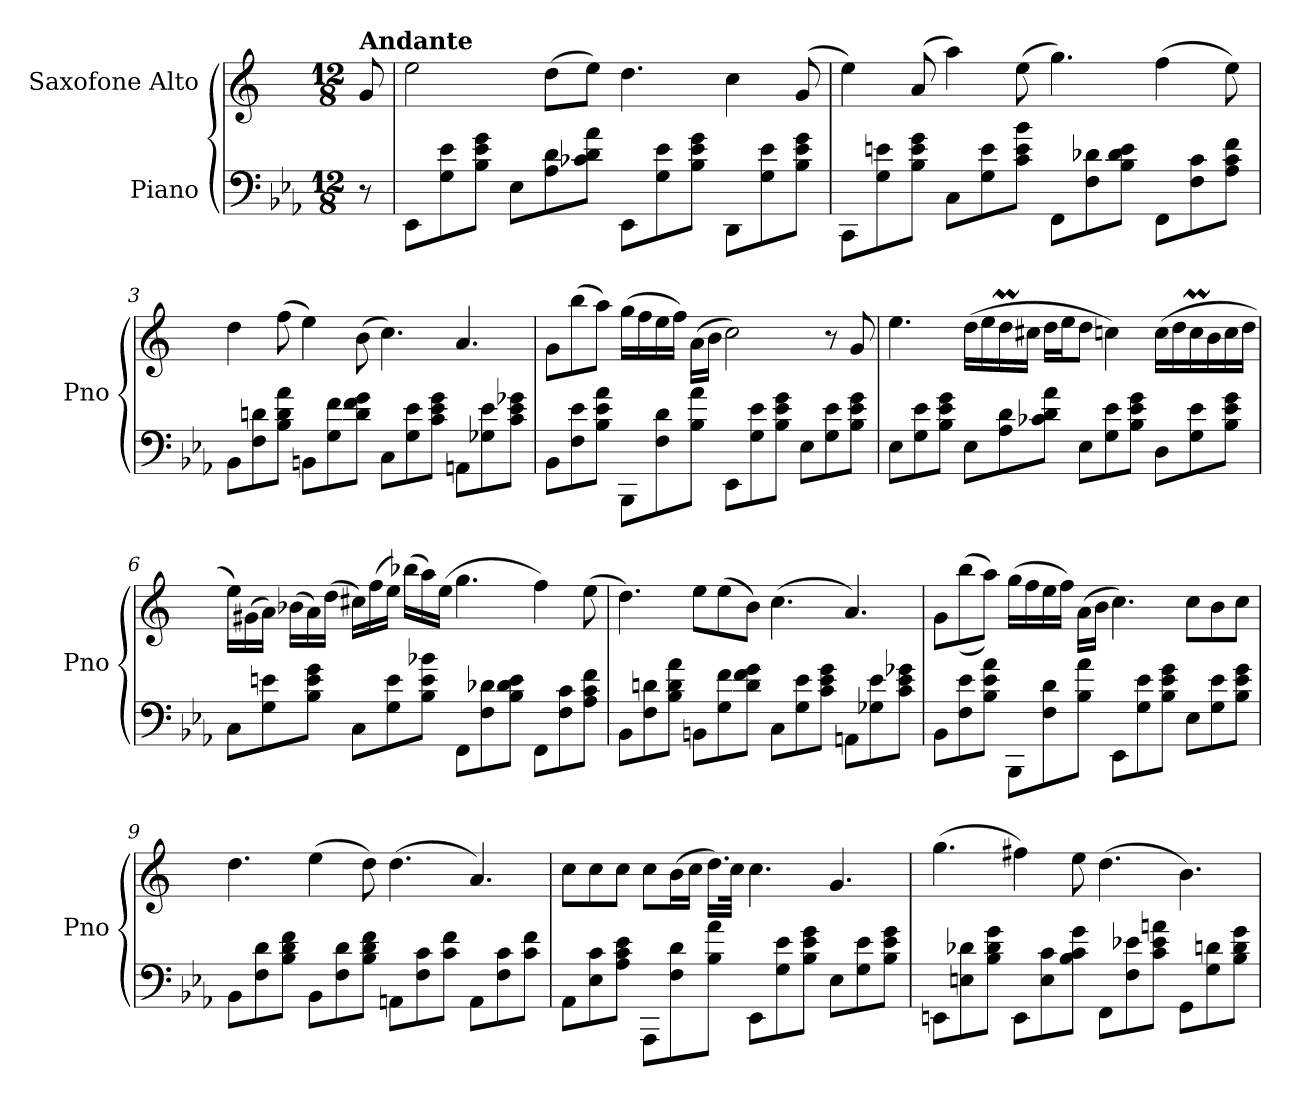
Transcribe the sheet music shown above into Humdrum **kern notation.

**kern	**kern	**dynam
*part2	*part1	*part1
*staff2	*staff1	*staff1
*I"Piano	*I"Saxofone Alto	*
*I'Pno	*	*
*clefF4	*clefG2	*
*	*ITrd5c9	*
*k[b-e-a-]	*k[b-e-a-]	*
*M12/8	*M12/8	*
*MM66	*MM66	*
=	=	=
!	!LO:TX:a:B:t=Andante	!
8r	8B-/	.
=1	=1	=1
8EE-\L	2g\	.
8G\ 8e-\	.	.
8B-\ 8e-\ 8g\J	.	.
8E-\L	.	.
8A-\ 8d\	(8f\L	.
8c-X\ 8d\ 8a-\J	8g\J)	.
8EE-\L	4.f\	.
8G\ 8e-\	.	.
8B-\ 8e-\ 8g\J	.	.
8DD\L	4e-\	.
8G\ 8e-\	.	.
8B-\ 8e-\ 8g\J	(8B-/	.
=2	=2	=2
8CC\L	4g\)	.
8G\ 8en\	.	.
8B-\ 8e\ 8g\J	(8c/	.
8C\L	4cc\)	.
8G\ 8e\	.	.
8c\ 8e\ 8b-\J	(8g\	.
8FF\L	4.b-\)	.
8F\ 8d-X\	.	.
8B-\ 8d-\ 8e\J	.	.
8FF\L	(4a-\	.
8F\ 8c\	.	.
8A-\ 8c\ 8f\J	8g\)	.
!!LO:LB:g=z
=3	=3	=3
8BB-\L	4f\	.
8F\ 8dn\	.	.
8B-\ 8d\ 8a-\J	(8a-\	.
8BBn\L	4g\)	.
8G\ 8f\	.	.
8d\ 8f\ 8g\J	(8d\	.
8C\L	4.e-\)	.
8G\ 8e-\	.	.
8c\ 8e-\ 8g\J	.	.
8AAn\L	4.c/	.
8G-X\ 8e-\	.	.
8c\ 8e-\ 8g-X\J	.	.
=4	=4	=4
8BB-\L	8B-\L	.
8F\ 8e-\	(8dd\	.
8B-\ 8e-\ 8a-\J	8cc\J)	.
8BBB-\L	(16b-\LL	.
.	16a-\	.
8F\ 8d\	16g\	.
.	16a-\JJ)	.
8B-\ 8a-\J	(16c\LL	.
.	16d\JJ	.
8EE-\L	2e-\)	.
8G\ 8e-\	.	.
8B-\ 8e-\ 8g\J	.	.
8E-\L	.	.
8G\ 8e-\	8r	.
8B-\ 8e-\ 8g\J	8B-/	.
!!LO:LB:g=z
=5	=5	=5
8E-\L	4.g\	.
8G\ 8e-\	.	.
8B-\ 8e-\ 8g\J	.	.
8E-\L	(16f\LL	.
.	16g\	.
8A-\ 8d\	16fM\	.
.	16en\JJ	.
8c-X\ 8d\ 8a-\J	16f\LL	.
.	16g\J	.
8E-\L	8f\J	.
8G\ 8e-\	4e-X\)	.
8B-\ 8e-\ 8g\J	.	.
8D\L	(16e-\LL	.
.	16f\	.
8G\ 8e-\	16e-M\	.
.	16d\	.
8B-\ 8e-\ 8g\J	16e-\	.
.	16f\JJ	.
!!LO:LB:g=z
=6	=6	=6
8C\L	16g\LL)	.
.	(16Bn\	.
8G\ 8en\	16c\JJ)	.
.	(16d-X\LL	.
8B-\ 8e\ 8g\J	16c\)	.
.	(16f\JJ	.
8C\L	16en\LL)	.
.	(16a-\	.
8G\ 8e\	16g\JJ)	.
.	(16dd-X\LL	.
8B-\ 8e\ 8b-X\J	16cc\)	.
.	(16g\JJ	.
!	!	!LO:DY:b
8FF\L	4.b-\	other-dynamics
8F\ 8d-X\	.	.
8B-\ 8d-\ 8e\J	.	.
8FF\L	4a-\)	.
8F\ 8c\	.	.
8A-\ 8c\ 8f\J	(8g\	.
=7	=7	=7
8BB-\L	4.f\)	.
8F\ 8dn\	.	.
8B-\ 8d\ 8a-\J	.	.
8BBn\L	8g\L	.
8G\ 8f\	(8g\	.
8d\ 8f\ 8g\J	8d\J)	.
8C\L	(4.e-\	.
8G\ 8e-\	.	.
8c\ 8e-\ 8g\J	.	.
8AAn\L	4.c/)	.
8G-X\ 8e-\	.	.
8c\ 8e-\ 8g-X\J	.	.
!!LO:LB:g=z
=8	=8	=8
8BB-\L	8B-\L	.
8F\ 8e-\	((8dd\	.
8B-\ 8e-\ 8a-\J	8cc\J))	.
8BBB-\L	(16b-\LL	.
.	16a-\	.
8F\ 8d\	16g\	.
.	16a-\JJ)	.
8B-\ 8a-\J	(16c\LL	.
.	16d\JJ	.
8EE-\L	4.e-\)	.
8G\ 8e-\	.	.
8B-\ 8e-\ 8g\J	.	.
8E-\L	8e-\L	.
8G\ 8e-\	8d\	.
8B-\ 8e-\ 8g\J	8e-\J	.
=9	=9	=9
8BB-\L	4.f\	.
8F\ 8d\	.	.
8B-\ 8d\ 8f\J	.	.
8BB-\L	(4g\	.
8F\ 8d\	.	.
8B-\ 8d\ 8f\J	8f\)	.
8AAn\L	(4.f\	.
8F\ 8c\	.	.
8c\ 8f\J	.	.
8AA\L	4.c/)	.
8F\ 8c\	.	.
8c\ 8f\J	.	.
!!LO:PB:g=z
=10	=10	=10
8AA-\L	8e-\L	.
8E-\ 8c\	8e-\	.
8A-\ 8c\ 8e-\J	8e-\J	.
8AAA-\L	8e-\L	.
8F\ 8d\	(16d\L	.
.	16e-\JJ	.
8B-\ 8a-\J	16.f\LL)	.
.	32e-\JJk	.
8EE-\L	4.e-\	.
8G\ 8e-\	.	.
8B-\ 8e-\ 8g\J	.	.
8E-\L	4.B-/	.
8G\ 8e-\	.	.
8B-\ 8e-\ 8g\J	.	.
=11	=11	=11
8EEn\L	(4.b-\	.
8En\ 8d-X\	.	.
8B-\ 8d-\ 8g\J	.	.
8EE\L	4an\)	.
8E\ 8c\	.	.
8B-\ 8c\ 8g\J	8g\	.
8FF\L	(4.f\	.
8F\ 8e-X\	.	.
8c\ 8e-\ 8an\J	.	.
8GG\L	4.d\)	.
8G\ 8dn\	.	.
8B-\ 8d\ 8g\J	.	.
=	=	=
*-	*-	*-
